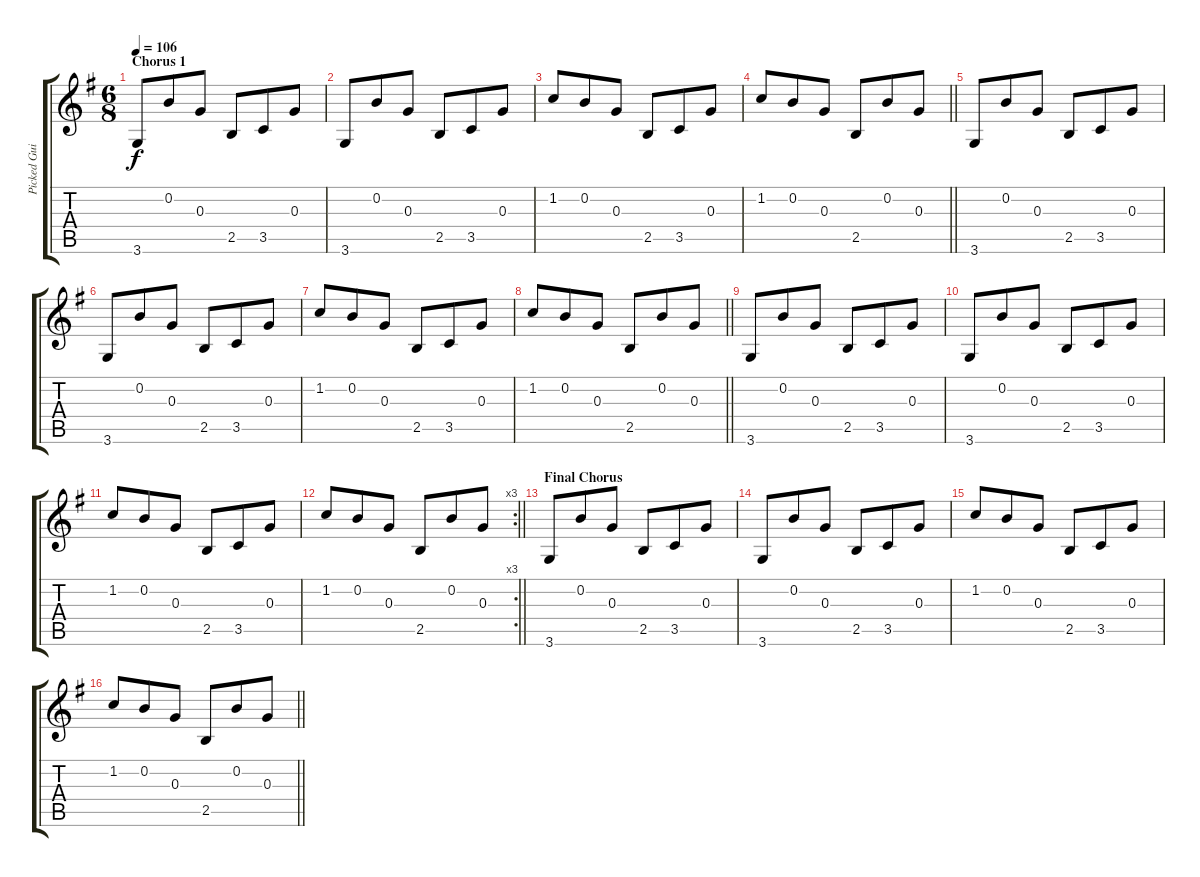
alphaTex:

\track ("Picked Guitar" "Picked Gui") {instrument electricguitarclean}
\staff {score tabs}
\tuning (E4 B3 G3 D3 A2 E2) {hide}
\ts (6 8)
\section ("" "Chorus 1")
\tempo 106
\clef g2
\ks g
3.6.8{dy f} 0.2.8 0.3.8 2.5.8 3.5.8 0.3.8 |
3.6.8 0.2.8 0.3.8 2.5.8 3.5.8 0.3.8 |
1.2.8 0.2.8 0.3.8 2.5.8 3.5.8 0.3.8 |
\barLineRight lightlight
1.2.8 0.2.8 0.3.8 2.5.8 0.2.8 0.3.8 |
3.6.8 0.2.8 0.3.8 2.5.8 3.5.8 0.3.8 |
3.6.8 0.2.8 0.3.8 2.5.8 3.5.8 0.3.8 |
1.2.8 0.2.8 0.3.8 2.5.8 3.5.8 0.3.8 |
\barLineRight lightlight
1.2.8 0.2.8 0.3.8 2.5.8 0.2.8 0.3.8 |
3.6.8 0.2.8 0.3.8 2.5.8 3.5.8 0.3.8 |
3.6.8 0.2.8 0.3.8 2.5.8 3.5.8 0.3.8 |
1.2.8 0.2.8 0.3.8 2.5.8 3.5.8 0.3.8 |
\rc 3
\barLineRight lightlight
1.2.8 0.2.8 0.3.8 2.5.8 0.2.8 0.3.8 |
\section ("" "Final Chorus")
3.6.8 0.2.8 0.3.8 2.5.8 3.5.8 0.3.8 |
3.6.8 0.2.8 0.3.8 2.5.8 3.5.8 0.3.8 |
1.2.8 0.2.8 0.3.8 2.5.8 3.5.8 0.3.8 |
\barLineRight lightlight
1.2.8 0.2.8 0.3.8 2.5.8 0.2.8 0.3.8
